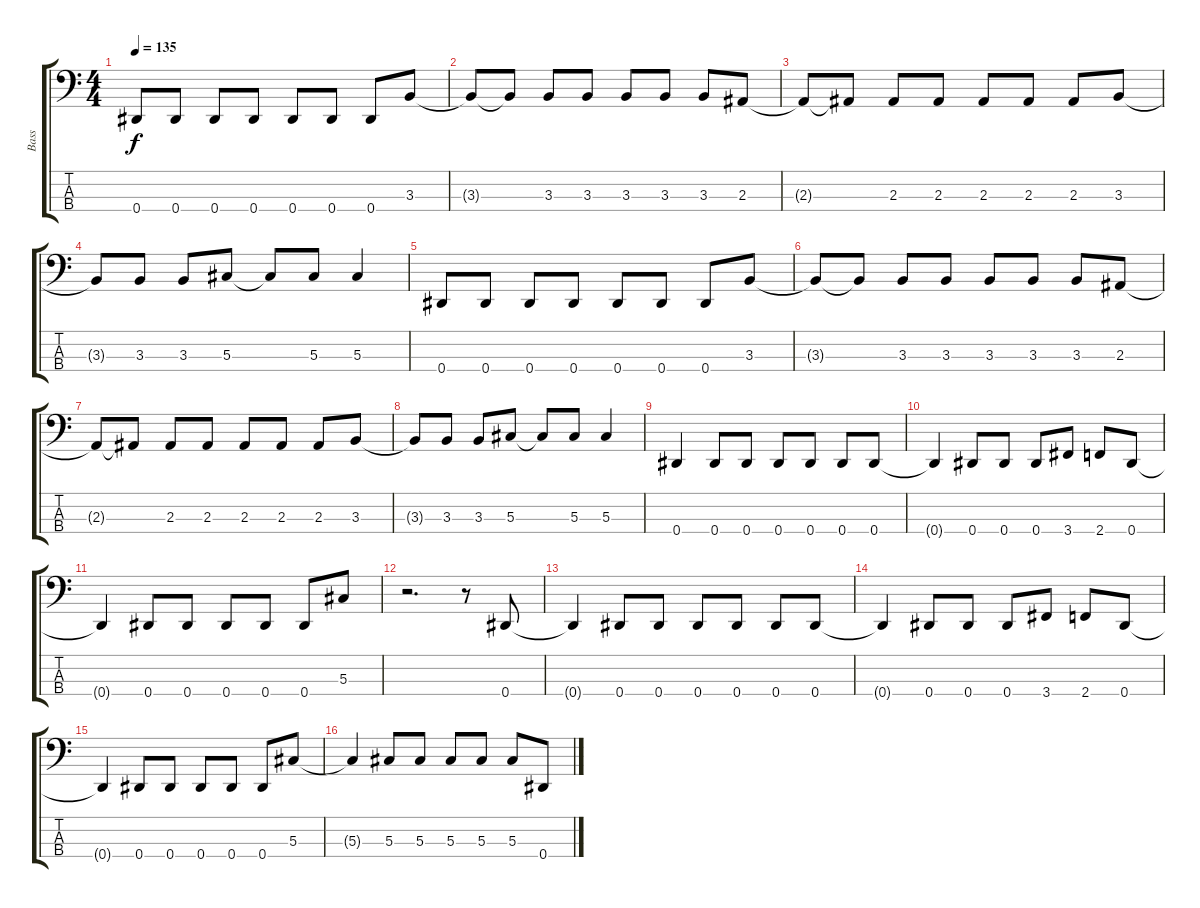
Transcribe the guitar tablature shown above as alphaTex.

\track ("Bass" "Bass") {instrument electricbassfinger}
\staff {score tabs}
\tuning (Gb2 Db2 Ab1 Eb1) {hide}
\ts (4 4)
\tempo 135
\clef f4
\ks c
0.4.8{dy f instrument electricbassfinger} 0.4.8 0.4.8 0.4.8 0.4.8 0.4.8 0.4.8 3.3.8 |
3.3{t}.8 3.3{t}.8 3.3.8 3.3.8 3.3.8 3.3.8 3.3.8 2.3.8 |
2.3{t}.8 2.3{t}.8 2.3.8 2.3.8 2.3.8 2.3.8 2.3.8 3.3.8 |
3.3{t}.8 3.3.8 3.3.8 5.3.8 5.3{t}.8 5.3.8 5.3.4 |
0.4.8 0.4.8 0.4.8 0.4.8 0.4.8 0.4.8 0.4.8 3.3.8 |
3.3{t}.8 3.3{t}.8 3.3.8 3.3.8 3.3.8 3.3.8 3.3.8 2.3.8 |
2.3{t}.8 2.3{t}.8 2.3.8 2.3.8 2.3.8 2.3.8 2.3.8 3.3.8 |
3.3{t}.8 3.3.8 3.3.8 5.3.8 5.3{t}.8 5.3.8 5.3.4 |
0.4.4 0.4.8 0.4.8 0.4.8 0.4.8 0.4.8 0.4.8 |
0.4{t}.4 0.4.8 0.4.8 0.4.8 3.4.8 2.4.8 0.4.8 |
0.4{t}.4 0.4.8 0.4.8 0.4.8 0.4.8 0.4.8 5.3.8 |
r.2{d} r.8 0.4.8 |
0.4{t}.4 0.4.8 0.4.8 0.4.8 0.4.8 0.4.8 0.4.8 |
0.4{t}.4 0.4.8 0.4.8 0.4.8 3.4.8 2.4.8 0.4.8 |
0.4{t}.4 0.4.8 0.4.8 0.4.8 0.4.8 0.4.8 5.3.8 |
5.3{t}.4 5.3.8 5.3.8 5.3.8 5.3.8 5.3.8 0.4.8
